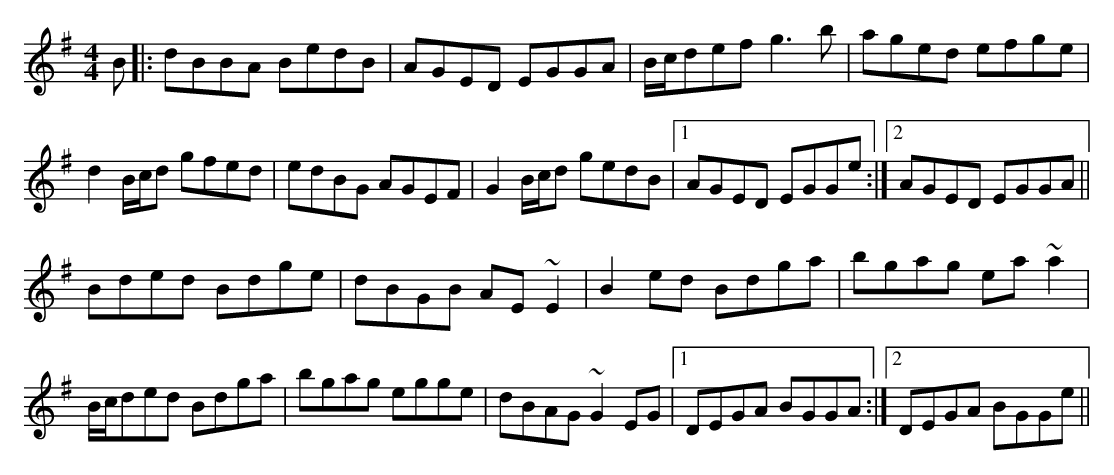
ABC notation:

X:1
M:4/4
K:G
B|:dBBA BedB|AGED EGGA|B/c/def g3 b|aged efge|
d2 B/c/d gfed|edBG AGEF|G2 B/c/d gedB|1 AGED EGGe:|2 AGED EGGA||
Bded Bdge|dBGB AE~E2|B2 ed Bdga|bgag ea~a2|
B/c/ded Bdga|bgag egge|dBAG ~G2 EG|1 DEGA BGGA:|2 DEGA BGGe||
